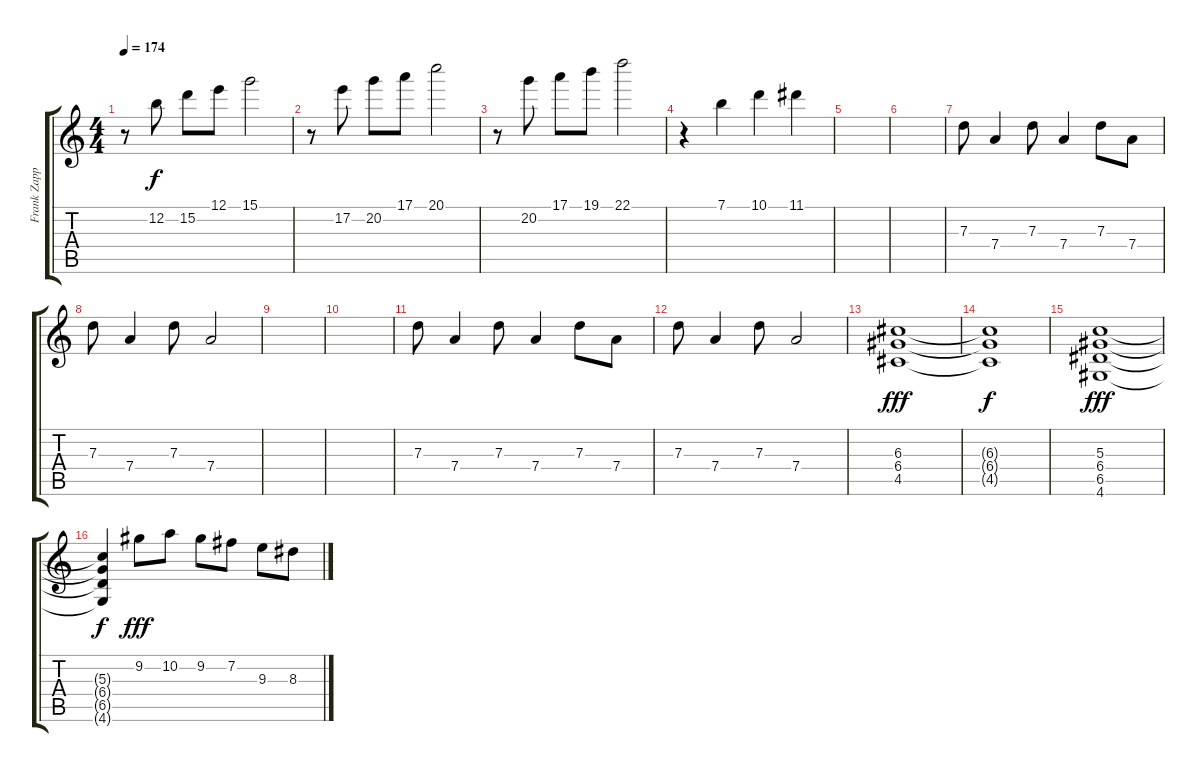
\track ("Frank Zappa" "Frank Zapp") {instrument overdrivenguitar}
\staff {score tabs}
\tuning (E4 B3 G3 D3 A2 E2) {hide}
\ts (4 4)
\tempo 174
\clef g2
\ks c
r.8{dy ff} 12.2.8{dy f} 15.2.8 12.1.8 15.1.2 |
r.8 17.2.8 20.2.8 17.1.8 20.1.2 |
r.8 20.2.8 17.1.8 19.1.8 22.1.2 |
r.4 7.1.4 10.1.4 11.1.4 |
|
|
7.3.8 7.4.4 7.3.8 7.4.4 7.3.8 7.4.8 |
7.3.8 7.4.4 7.3.8 7.4.2 |
|
|
7.3.8 7.4.4 7.3.8 7.4.4 7.3.8 7.4.8 |
7.3.8 7.4.4 7.3.8 7.4.2 |
(6.3 6.4 4.5).1{dy fff} |
(6.3{t} 6.4{t} 4.5{t}).1{dy f} |
(5.3 6.4 6.5 4.6).1{dy fff} |
(5.3{t} 6.4{t} 6.5{t} 4.6{t}).4{dy f} 9.2.8{dy fff} 10.2.8 9.2.8 7.2.8 9.3.8 8.3.8
